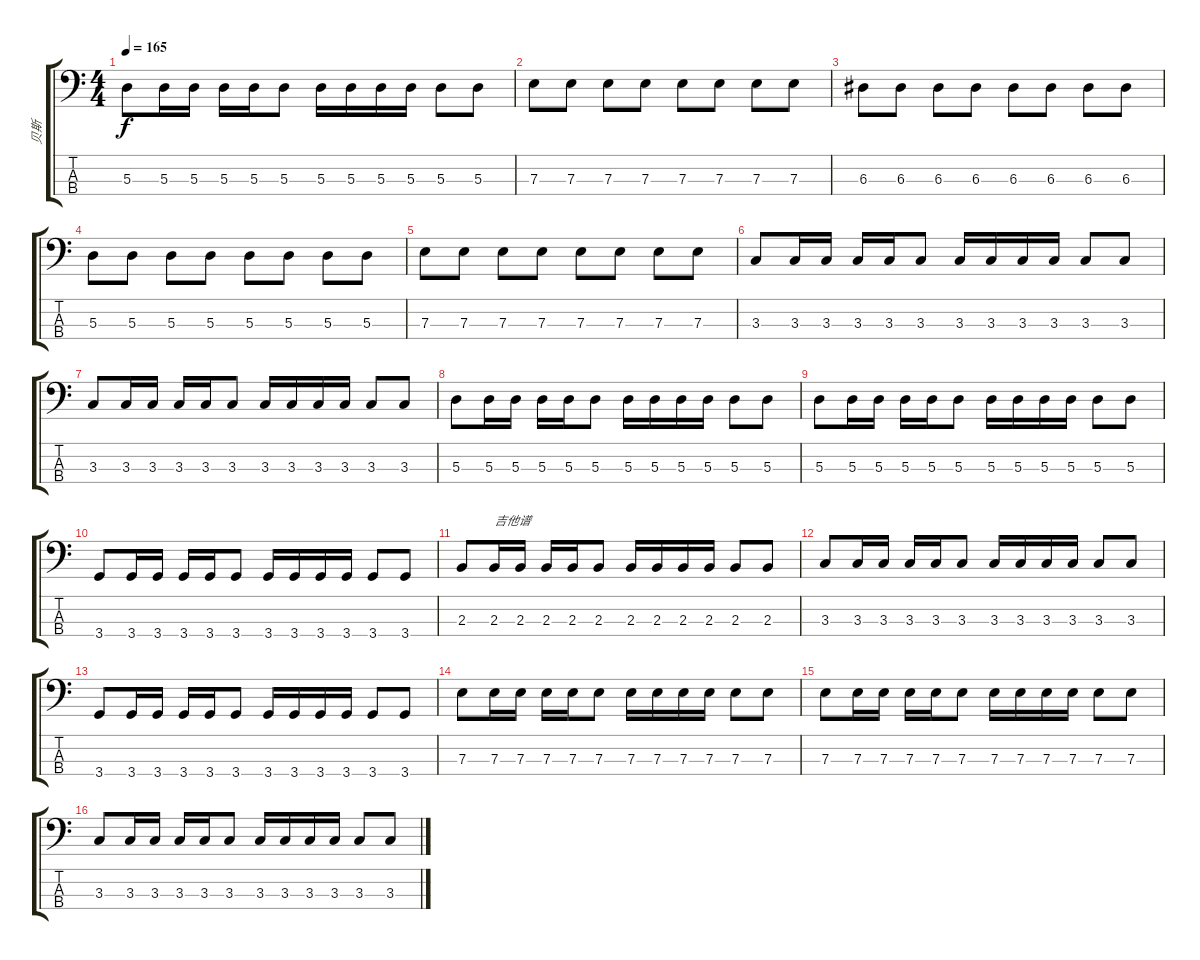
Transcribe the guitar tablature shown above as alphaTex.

\track ("贝斯" "贝斯") {instrument electricbassfinger}
\staff {score tabs}
\tuning (G2 D2 A1 E1) {hide}
\ts (4 4)
\tempo 165
\clef f4
\ks c
5.3.8{dy f} 5.3.16 5.3.16 5.3.16 5.3.16 5.3.8 5.3.16 5.3.16 5.3.16 5.3.16 5.3.8 5.3.8 |
7.3.8 7.3.8 7.3.8 7.3.8 7.3.8 7.3.8 7.3.8 7.3.8 |
6.3.8 6.3.8 6.3.8 6.3.8 6.3.8 6.3.8 6.3.8 6.3.8 |
5.3.8 5.3.8 5.3.8 5.3.8 5.3.8 5.3.8 5.3.8 5.3.8 |
7.3.8 7.3.8 7.3.8 7.3.8 7.3.8 7.3.8 7.3.8 7.3.8 |
3.3.8 3.3.16 3.3.16 3.3.16 3.3.16 3.3.8 3.3.16 3.3.16 3.3.16 3.3.16 3.3.8 3.3.8 |
3.3.8 3.3.16 3.3.16 3.3.16 3.3.16 3.3.8 3.3.16 3.3.16 3.3.16 3.3.16 3.3.8 3.3.8 |
5.3.8 5.3.16 5.3.16 5.3.16 5.3.16 5.3.8 5.3.16 5.3.16 5.3.16 5.3.16 5.3.8 5.3.8 |
5.3.8 5.3.16 5.3.16 5.3.16 5.3.16 5.3.8 5.3.16 5.3.16 5.3.16 5.3.16 5.3.8 5.3.8 |
3.4.8 3.4.16 3.4.16 3.4.16 3.4.16 3.4.8 3.4.16 3.4.16 3.4.16 3.4.16 3.4.8 3.4.8 |
2.3.8 2.3.16{txt "吉他谱"} 2.3.16 2.3.16 2.3.16 2.3.8 2.3.16 2.3.16 2.3.16 2.3.16 2.3.8 2.3.8 |
3.3.8 3.3.16 3.3.16 3.3.16 3.3.16 3.3.8 3.3.16 3.3.16 3.3.16 3.3.16 3.3.8 3.3.8 |
3.4.8 3.4.16 3.4.16 3.4.16 3.4.16 3.4.8 3.4.16 3.4.16 3.4.16 3.4.16 3.4.8 3.4.8 |
7.3.8 7.3.16 7.3.16 7.3.16 7.3.16 7.3.8 7.3.16 7.3.16 7.3.16 7.3.16 7.3.8 7.3.8 |
7.3.8 7.3.16 7.3.16 7.3.16 7.3.16 7.3.8 7.3.16 7.3.16 7.3.16 7.3.16 7.3.8 7.3.8 |
3.3.8 3.3.16 3.3.16 3.3.16 3.3.16 3.3.8 3.3.16 3.3.16 3.3.16 3.3.16 3.3.8 3.3.8
